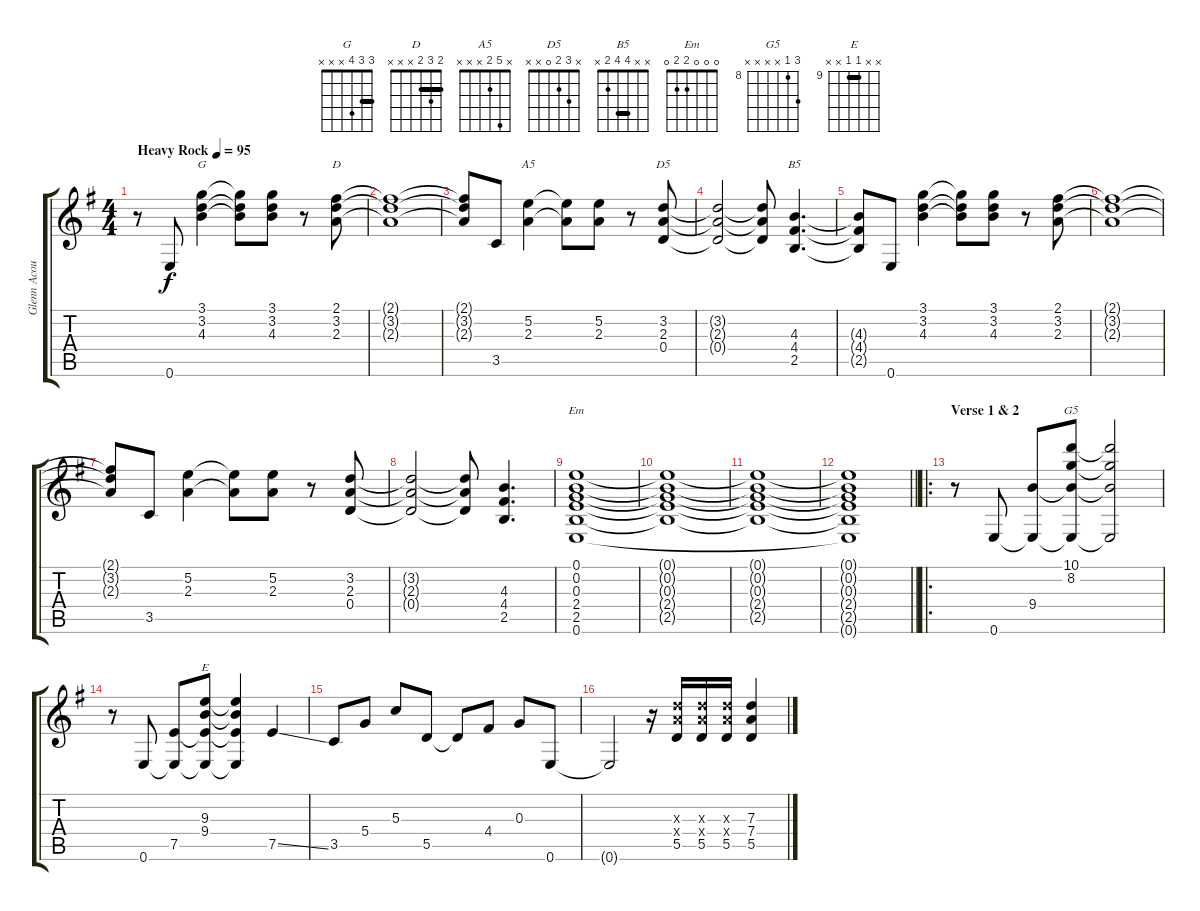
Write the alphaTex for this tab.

\track ("Glenn Acoustic" "Glenn Acou") {instrument distortionguitar}
\staff {score tabs}
\tuning (E4 B3 G3 D3 A2 E2) {hide}
\chord ("G" 3 3 4 x x x) {barre 3}
\chord ("D" 2 3 2 x x x) {barre 2}
\chord ("A5" x 5 2 x x x)
\chord ("D5" x 3 2 0 x x)
\chord ("B5" x x 4 4 2 x) {barre 4}
\chord ("Em" 0 0 0 2 2 0)
\chord ("G5" 10 8 x x x x) {firstfret 8}
\chord ("E" x x 9 9 x x) {firstfret 9 barre 9}
\ts (4 4)
\tempo (95 "Heavy Rock")
\clef g2
\ks g
r.8{dy f instrument distortionguitar} 0.6.8 (3.1 3.2 4.3).4{ch "G"} (3.1{t} 3.2{t} 4.3{t}).8 (3.1 3.2 4.3).8 r.8 (2.1 3.2 2.3).8{ch "D"} |
(2.1{t} 3.2{t} 2.3{t}).1 |
(2.1{t} 3.2{t} 2.3{t}).8 3.5.8 (5.2 2.3).4{ch "A5"} (5.2{t} 2.3{t}).8 (5.2 2.3).8 r.8 (3.2 2.3 0.4).8{ch "D5"} |
(3.2{t} 2.3{t} 0.4{t}).2 (3.2{t} 2.3{t} 0.4{t}).8 (4.3 4.4 2.5).4{d ch "B5"} |
(4.3{t} 4.4{t} 2.5{t}).8 0.6.8 (3.1 3.2 4.3).4 (3.1{t} 3.2{t} 4.3{t}).8 (3.1 3.2 4.3).8 r.8 (2.1 3.2 2.3).8 |
(2.1{t} 3.2{t} 2.3{t}).1 |
(2.1{t} 3.2{t} 2.3{t}).8 3.5.8 (5.2 2.3).4 (5.2{t} 2.3{t}).8 (5.2 2.3).8 r.8 (3.2 2.3 0.4).8 |
(3.2{t} 2.3{t} 0.4{t}).2 (3.2{t} 2.3{t} 0.4{t}).8 (4.3 4.4 2.5).4{d} |
(0.1 0.2 0.3 2.4 2.5 0.6).1{ch "Em"} |
(0.1{t} 0.2{t} 0.3{t} 2.4{t} 2.5{t}).1 |
(0.1{t} 0.2{t} 0.3{t} 2.4{t} 2.5{t}).1 |
\barLineRight lightlight
(0.1{t} 0.2{t} 0.3{t} 2.4{t} 2.5{t} 0.6{t}).1 |
\ro
\section ("" "Verse 1 & 2")
r.8 0.6.8 (9.4 0.6{t}).8 (10.1 8.2 9.4{t} 0.6{t}).8{ch "G5"} (10.1{t} 8.2{t} 9.4{t} 0.6{t}).2 |
r.8 0.6.8 (7.5 0.6{t}).8 (9.3 9.4 7.5{t} 0.6{t}).8{ch "E"} (9.3{t} 9.4{t} 7.5{t} 0.6{t}).4 7.5{ss}.4 |
3.5.8 5.4.8 5.3.8 5.5.8 5.5{t}.8 4.4.8 0.3.8 0.6.8 |
0.6{t}.2 r.16 (7.3{x} 7.4{x} 5.5).16 (7.3{x} 7.4{x} 5.5).16 (7.3{x} 7.4{x} 5.5).16 (7.3 7.4 5.5).4
